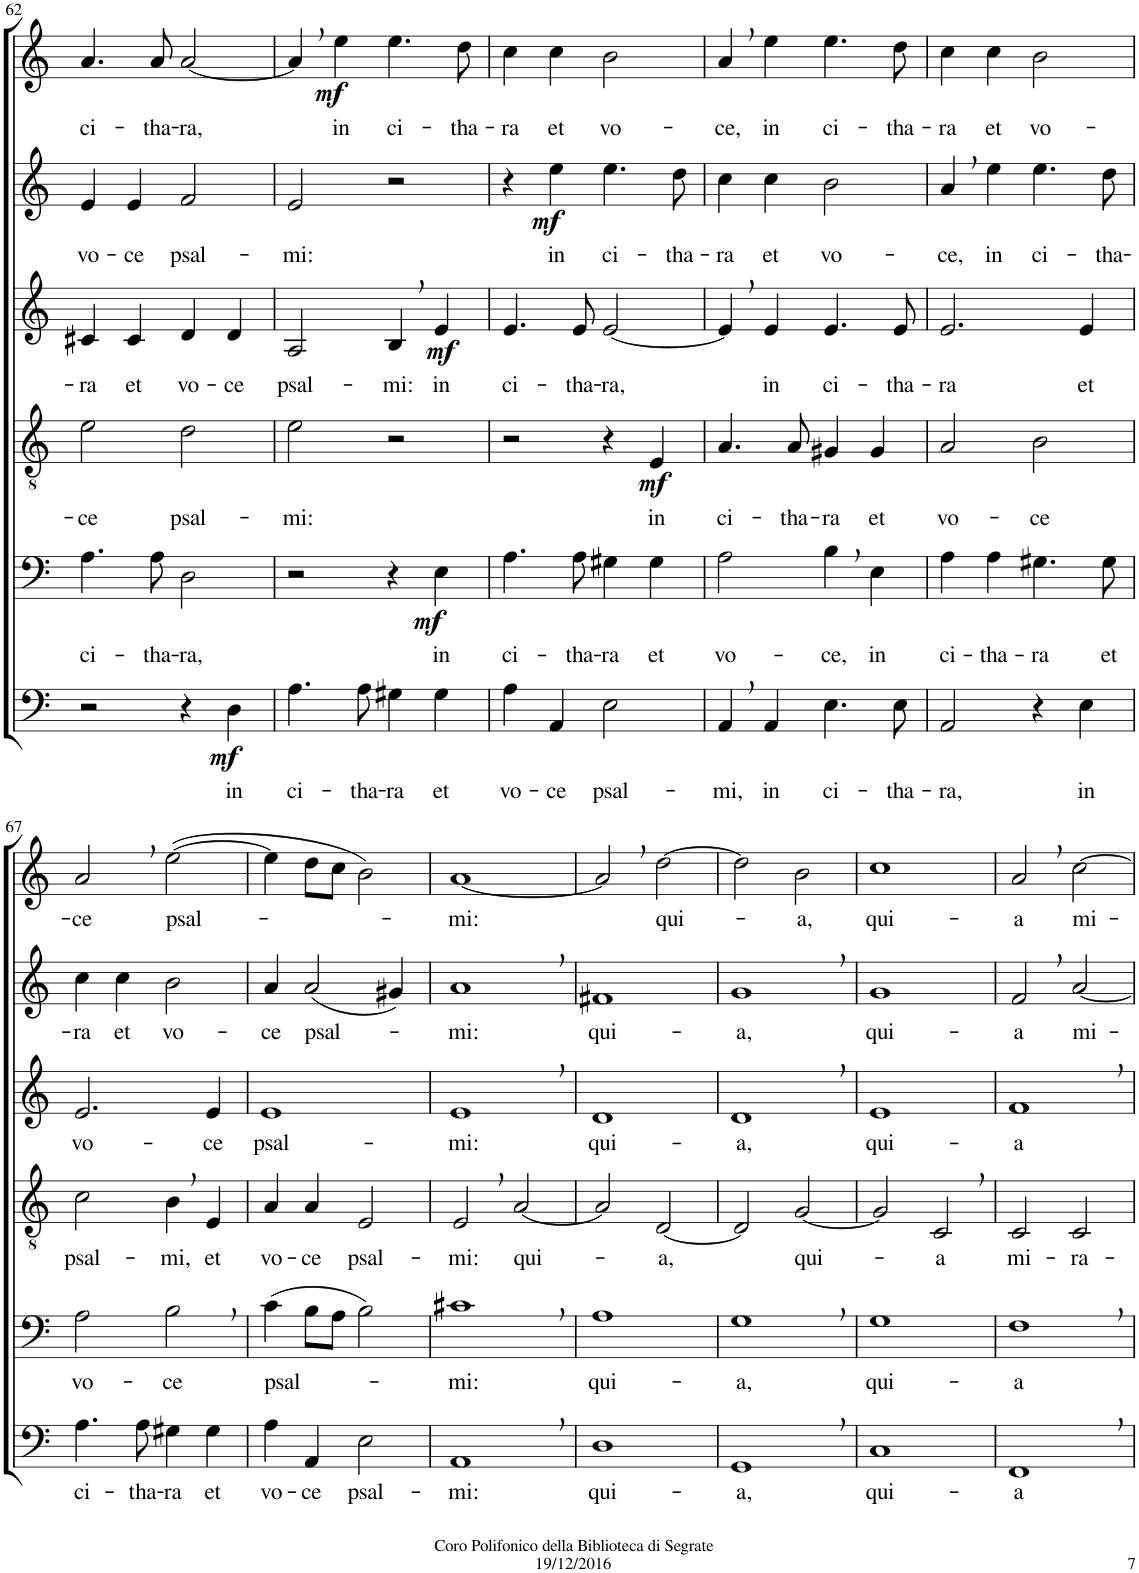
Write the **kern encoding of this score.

**kern	**text	**dynam	**kern	**text	**dynam	**kern	**text	**dynam	**kern	**text	**dynam	**kern	**text	**dynam	**kern	**text	**dynam
*part6	*part6	*part6	*part5	*part5	*part5	*part4	*part4	*part4	*part3	*part3	*part3	*part2	*part2	*part2	*part1	*part1	*part1
*staff6	*staff6	*staff6	*staff5	*staff5	*staff5	*staff4	*staff4	*staff4	*staff3	*staff3	*staff3	*staff2	*staff2	*staff2	*staff1	*staff1	*staff1
*I"Bassi	*	*	*I"Tenori II	*	*	*I"Tenori I	*	*	*I"Contralti	*	*	*I"Soprani II	*	*	*I"Soprani I	*	*
!!LO:PB:g=z
*clefF4	*	*	*clefF4	*	*	*clefGv2	*	*	*clefG2	*	*	*clefG2	*	*	*clefG2	*	*
*	*	*	*	*	*	*	*	*	*	*	*	*Trd1c2	*	*	*Trd1c2	*	*
*k[]	*	*	*k[]	*	*	*k[]	*	*	*k[]	*	*	*k[]	*	*	*k[]	*	*
*M2/2	*	*	*M2/2	*	*	*M2/2	*	*	*M2/2	*	*	*M2/2	*	*	*M2/2	*	*
=62	=62	=62	=62	=62	=62	=62	=62	=62	=62	=62	=62	=62	=62	=62	=62	=62	=62
!	!	!	!	!LO:LY:b	!	!	!LO:LY:b	!	!	!LO:LY:b	!	!	!LO:LY:b	!	!	!LO:LY:b	!
2r	.	.	4.A\	ci-	.	2e\	-ce	.	4c#X/	-ra	.	4e/	vo-	.	4.a/	ci-	.
!	!	!	!	!	!	!	!	!	!	!LO:LY:b	!	!	!LO:LY:b	!	!	!	!
.	.	.	.	.	.	.	.	.	4c#/	et	.	4e/	-ce	.	.	.	.
!	!	!	!	!LO:LY:b	!	!	!	!	!	!	!	!	!	!	!	!LO:LY:b	!
.	.	.	8A\	-tha-	.	.	.	.	.	.	.	.	.	.	8a/	-tha-	.
!	!	!	!	!LO:LY:b	!	!	!LO:LY:b	!	!	!LO:LY:b	!	!	!LO:LY:b	!	!	!LO:LY:b	!
4r	.	.	2D\	-ra,	.	2d\	psal-	.	4d/	vo-	.	2f/	psal-	.	[2a/	-ra,	.
!	!LO:LY:b	!LO:DY:b	!	!	!	!	!	!	!	!LO:LY:b	!	!	!	!	!	!	!
4D\	in	mf	.	.	.	.	.	.	4d/	-ce	.	.	.	.	.	.	.
=63	=63	=63	=63	=63	=63	=63	=63	=63	=63	=63	=63	=63	=63	=63	=63	=63	=63
!	!LO:LY:b	!	!	!	!	!	!LO:LY:b	!	!	!LO:LY:b	!	!	!LO:LY:b	!	!	!	!
4.A\	ci-	.	2r	.	.	2e\	-mi:	.	2A/	psal-	.	2e/	-mi:	.	4a,/]	.	.
!	!	!	!	!	!	!	!	!	!	!	!	!	!	!	!	!LO:LY:b	!LO:DY:b
.	.	.	.	.	.	.	.	.	.	.	.	.	.	.	4ee\	in	mf
!	!LO:LY:b	!	!	!	!	!	!	!	!	!	!	!	!	!	!	!	!
8A\	-tha-	.	.	.	.	.	.	.	.	.	.	.	.	.	.	.	.
!	!LO:LY:b	!	!	!	!	!	!	!	!	!LO:LY:b	!	!	!	!	!	!LO:LY:b	!
4G#X\	-ra	.	4r	.	.	2r	.	.	4B,/	-mi:	.	2r	.	.	4.ee\	ci-	.
!	!LO:LY:b	!	!	!LO:LY:b	!LO:DY:b	!	!	!	!	!LO:LY:b	!LO:DY:b	!	!	!	!	!	!
4G#\	et	.	4E\	in	mf	.	.	.	4e/	in	mf	.	.	.	.	.	.
!	!	!	!	!	!	!	!	!	!	!	!	!	!	!	!	!LO:LY:b	!
.	.	.	.	.	.	.	.	.	.	.	.	.	.	.	8dd\	-tha-	.
=64	=64	=64	=64	=64	=64	=64	=64	=64	=64	=64	=64	=64	=64	=64	=64	=64	=64
!	!LO:LY:b	!	!	!LO:LY:b	!	!	!	!	!	!LO:LY:b	!	!	!	!	!	!LO:LY:b	!
4A\	vo-	.	4.A\	ci-	.	2r	.	.	4.e/	ci-	.	4r	.	.	4cc\	-ra	.
!	!LO:LY:b	!	!	!	!	!	!	!	!	!	!	!	!LO:LY:b	!LO:DY:b	!	!LO:LY:b	!
4AA/	-ce	.	.	.	.	.	.	.	.	.	.	4ee\	in	mf	4cc\	et	.
!	!	!	!	!LO:LY:b	!	!	!	!	!	!LO:LY:b	!	!	!	!	!	!	!
.	.	.	8A\	-tha-	.	.	.	.	8e/	-tha-	.	.	.	.	.	.	.
!	!LO:LY:b	!	!	!LO:LY:b	!	!	!	!	!	!LO:LY:b	!	!	!LO:LY:b	!	!	!LO:LY:b	!
2E\	psal-	.	4G#X\	-ra	.	4r	.	.	[2e/	-ra,	.	4.ee\	ci-	.	2b\	vo-	.
!	!	!	!	!LO:LY:b	!	!	!LO:LY:b	!LO:DY:b	!	!	!	!	!	!	!	!	!
.	.	.	4G#\	et	.	4E/	in	mf	.	.	.	.	.	.	.	.	.
!	!	!	!	!	!	!	!	!	!	!	!	!	!LO:LY:b	!	!	!	!
.	.	.	.	.	.	.	.	.	.	.	.	8dd\	-tha-	.	.	.	.
=65	=65	=65	=65	=65	=65	=65	=65	=65	=65	=65	=65	=65	=65	=65	=65	=65	=65
!	!LO:LY:b	!	!	!LO:LY:b	!	!	!LO:LY:b	!	!	!	!	!	!LO:LY:b	!	!	!LO:LY:b	!
4AA,/	-mi,	.	2A\	vo-	.	4.A/	ci-	.	4e,/]	.	.	4cc\	-ra	.	4a,/	-ce,	.
!	!LO:LY:b	!	!	!	!	!	!	!	!	!LO:LY:b	!	!	!LO:LY:b	!	!	!LO:LY:b	!
4AA/	in	.	.	.	.	.	.	.	4e/	in	.	4cc\	et	.	4ee\	in	.
!	!	!	!	!	!	!	!LO:LY:b	!	!	!	!	!	!	!	!	!	!
.	.	.	.	.	.	8A/	-tha-	.	.	.	.	.	.	.	.	.	.
!	!LO:LY:b	!	!	!LO:LY:b	!	!	!LO:LY:b	!	!	!LO:LY:b	!	!	!LO:LY:b	!	!	!LO:LY:b	!
4.E\	ci-	.	4B,\	-ce,	.	4G#X/	-ra	.	4.e/	ci-	.	2b\	vo-	.	4.ee\	ci-	.
!	!	!	!	!LO:LY:b	!	!	!LO:LY:b	!	!	!	!	!	!	!	!	!	!
.	.	.	4E\	in	.	4G#/	et	.	.	.	.	.	.	.	.	.	.
!	!LO:LY:b	!	!	!	!	!	!	!	!	!LO:LY:b	!	!	!	!	!	!LO:LY:b	!
8E\	-tha-	.	.	.	.	.	.	.	8e/	-tha-	.	.	.	.	8dd\	-tha-	.
=66	=66	=66	=66	=66	=66	=66	=66	=66	=66	=66	=66	=66	=66	=66	=66	=66	=66
!	!LO:LY:b	!	!	!LO:LY:b	!	!	!LO:LY:b	!	!	!LO:LY:b	!	!	!LO:LY:b	!	!	!LO:LY:b	!
2AA/	-ra,	.	4A\	ci-	.	2A/	vo-	.	2.e/	-ra	.	4a,/	-ce,	.	4cc\	-ra	.
!	!	!	!	!LO:LY:b	!	!	!	!	!	!	!	!	!LO:LY:b	!	!	!LO:LY:b	!
.	.	.	4A\	-tha-	.	.	.	.	.	.	.	4ee\	in	.	4cc\	et	.
!	!	!	!	!LO:LY:b	!	!	!LO:LY:b	!	!	!	!	!	!LO:LY:b	!	!	!LO:LY:b	!
4r	.	.	4.G#X\	-ra	.	2B\	-ce	.	.	.	.	4.ee\	ci-	.	2b\	vo-	.
!	!LO:LY:b	!	!	!	!	!	!	!	!	!LO:LY:b	!	!	!	!	!	!	!
4E\	in	.	.	.	.	.	.	.	4e/	et	.	.	.	.	.	.	.
!	!	!	!	!LO:LY:b	!	!	!	!	!	!	!	!	!LO:LY:b	!	!	!	!
.	.	.	8G#\	et	.	.	.	.	.	.	.	8dd\	-tha-	.	.	.	.
!!LO:LB:g=z
=67	=67	=67	=67	=67	=67	=67	=67	=67	=67	=67	=67	=67	=67	=67	=67	=67	=67
!	!LO:LY:b	!	!	!LO:LY:b	!	!	!LO:LY:b	!	!	!LO:LY:b	!	!	!LO:LY:b	!	!	!LO:LY:b	!
4.A\	ci-	.	2A\	vo-	.	2c\	psal-	.	2.e/	vo-	.	4cc\	-ra	.	2a,/	-ce	.
!	!	!	!	!	!	!	!	!	!	!	!	!	!LO:LY:b	!	!	!	!
.	.	.	.	.	.	.	.	.	.	.	.	4cc\	et	.	.	.	.
!	!LO:LY:b	!	!	!	!	!	!	!	!	!	!	!	!	!	!	!	!
8A\	-tha-	.	.	.	.	.	.	.	.	.	.	.	.	.	.	.	.
!	!LO:LY:b	!	!	!LO:LY:b	!	!	!LO:LY:b	!	!	!	!	!	!LO:LY:b	!	!	!LO:LY:b	!
4G#X\	-ra	.	2B,\	-ce	.	4B,\	-mi,	.	.	.	.	2b\	vo-	.	([2ee\	psal-	.
!	!LO:LY:b	!	!	!	!	!	!LO:LY:b	!	!	!LO:LY:b	!	!	!	!	!	!	!
4G#\	et	.	.	.	.	4E/	et	.	4e/	-ce	.	.	.	.	.	.	.
=68	=68	=68	=68	=68	=68	=68	=68	=68	=68	=68	=68	=68	=68	=68	=68	=68	=68
!	!LO:LY:b	!	!	!LO:LY:b	!	!	!LO:LY:b	!	!	!LO:LY:b	!	!	!LO:LY:b	!	!	!	!
4A\	vo-	.	(4c\	psal-	.	4A/	vo-	.	1e	psal-	.	4a/	-ce	.	4ee\]	.	.
!	!LO:LY:b	!	!	!	!	!	!LO:LY:b	!	!	!	!	!	!LO:LY:b	!	!	!	!
4AA/	-ce	.	8B\L	.	.	4A/	-ce	.	.	.	.	(2a/	psal-	.	8dd\L	.	.
.	.	.	8A\J	.	.	.	.	.	.	.	.	.	.	.	8cc\J	.	.
!	!LO:LY:b	!	!	!	!	!	!LO:LY:b	!	!	!	!	!	!	!	!	!	!
2E\	psal-	.	2B\)	.	.	2E/	psal-	.	.	.	.	.	.	.	2b\)	.	.
.	.	.	.	.	.	.	.	.	.	.	.	4g#X/)	.	.	.	.	.
=69	=69	=69	=69	=69	=69	=69	=69	=69	=69	=69	=69	=69	=69	=69	=69	=69	=69
!	!LO:LY:b	!	!	!LO:LY:b	!	!	!LO:LY:b	!	!	!LO:LY:b	!	!	!LO:LY:b	!	!	!LO:LY:b	!
1AA,	-mi:	.	1c#X,	-mi:	.	2E,/	-mi:	.	1e,	-mi:	.	1a,	-mi:	.	[1a	-mi:	.
!	!	!	!	!	!	!	!LO:LY:b	!	!	!	!	!	!	!	!	!	!
.	.	.	.	.	.	[2A/	qui-	.	.	.	.	.	.	.	.	.	.
=70	=70	=70	=70	=70	=70	=70	=70	=70	=70	=70	=70	=70	=70	=70	=70	=70	=70
!	!LO:LY:b	!	!	!LO:LY:b	!	!	!	!	!	!LO:LY:b	!	!	!LO:LY:b	!	!	!	!
1D	qui-	.	1A	qui-	.	2A/]	.	.	1d	qui-	.	1f#X	qui-	.	2a,/]	.	.
!	!	!	!	!	!	!	!LO:LY:b	!	!	!	!	!	!	!	!	!LO:LY:b	!
.	.	.	.	.	.	[2D/	-a,	.	.	.	.	.	.	.	[2dd\	qui-	.
=71	=71	=71	=71	=71	=71	=71	=71	=71	=71	=71	=71	=71	=71	=71	=71	=71	=71
!	!LO:LY:b	!	!	!LO:LY:b	!	!	!	!	!	!LO:LY:b	!	!	!LO:LY:b	!	!	!	!
1GG,	-a,	.	1G,	-a,	.	2D/]	.	.	1d,	-a,	.	1g,	-a,	.	2dd\]	.	.
!	!	!	!	!	!	!	!LO:LY:b	!	!	!	!	!	!	!	!	!LO:LY:b	!
.	.	.	.	.	.	[2G/	qui-	.	.	.	.	.	.	.	2b\	-a,	.
=72	=72	=72	=72	=72	=72	=72	=72	=72	=72	=72	=72	=72	=72	=72	=72	=72	=72
!	!LO:LY:b	!	!	!LO:LY:b	!	!	!	!	!	!LO:LY:b	!	!	!LO:LY:b	!	!	!LO:LY:b	!
1C	qui-	.	1G	qui-	.	2G/]	.	.	1e	qui-	.	1g	qui-	.	1cc	qui-	.
!	!	!	!	!	!	!	!LO:LY:b	!	!	!	!	!	!	!	!	!	!
.	.	.	.	.	.	2C,/	-a	.	.	.	.	.	.	.	.	.	.
=73	=73	=73	=73	=73	=73	=73	=73	=73	=73	=73	=73	=73	=73	=73	=73	=73	=73
!	!LO:LY:b	!	!	!LO:LY:b	!	!	!LO:LY:b	!	!	!LO:LY:b	!	!	!LO:LY:b	!	!	!LO:LY:b	!
1FF,	-a	.	1F,	-a	.	2C/	mi-	.	1f,	-a	.	2f,/	-a	.	2a,/	-a	.
!	!	!	!	!	!	!	!LO:LY:b	!	!	!	!	!	!LO:LY:b	!	!	!LO:LY:b	!
.	.	.	.	.	.	2C/	-ra-	.	.	.	.	[2a/	mi-	.	[2cc\	mi-	.
=	=	=	=	=	=	=	=	=	=	=	=	=	=	=	=	=	=
*-	*-	*-	*-	*-	*-	*-	*-	*-	*-	*-	*-	*-	*-	*-	*-	*-	*-
